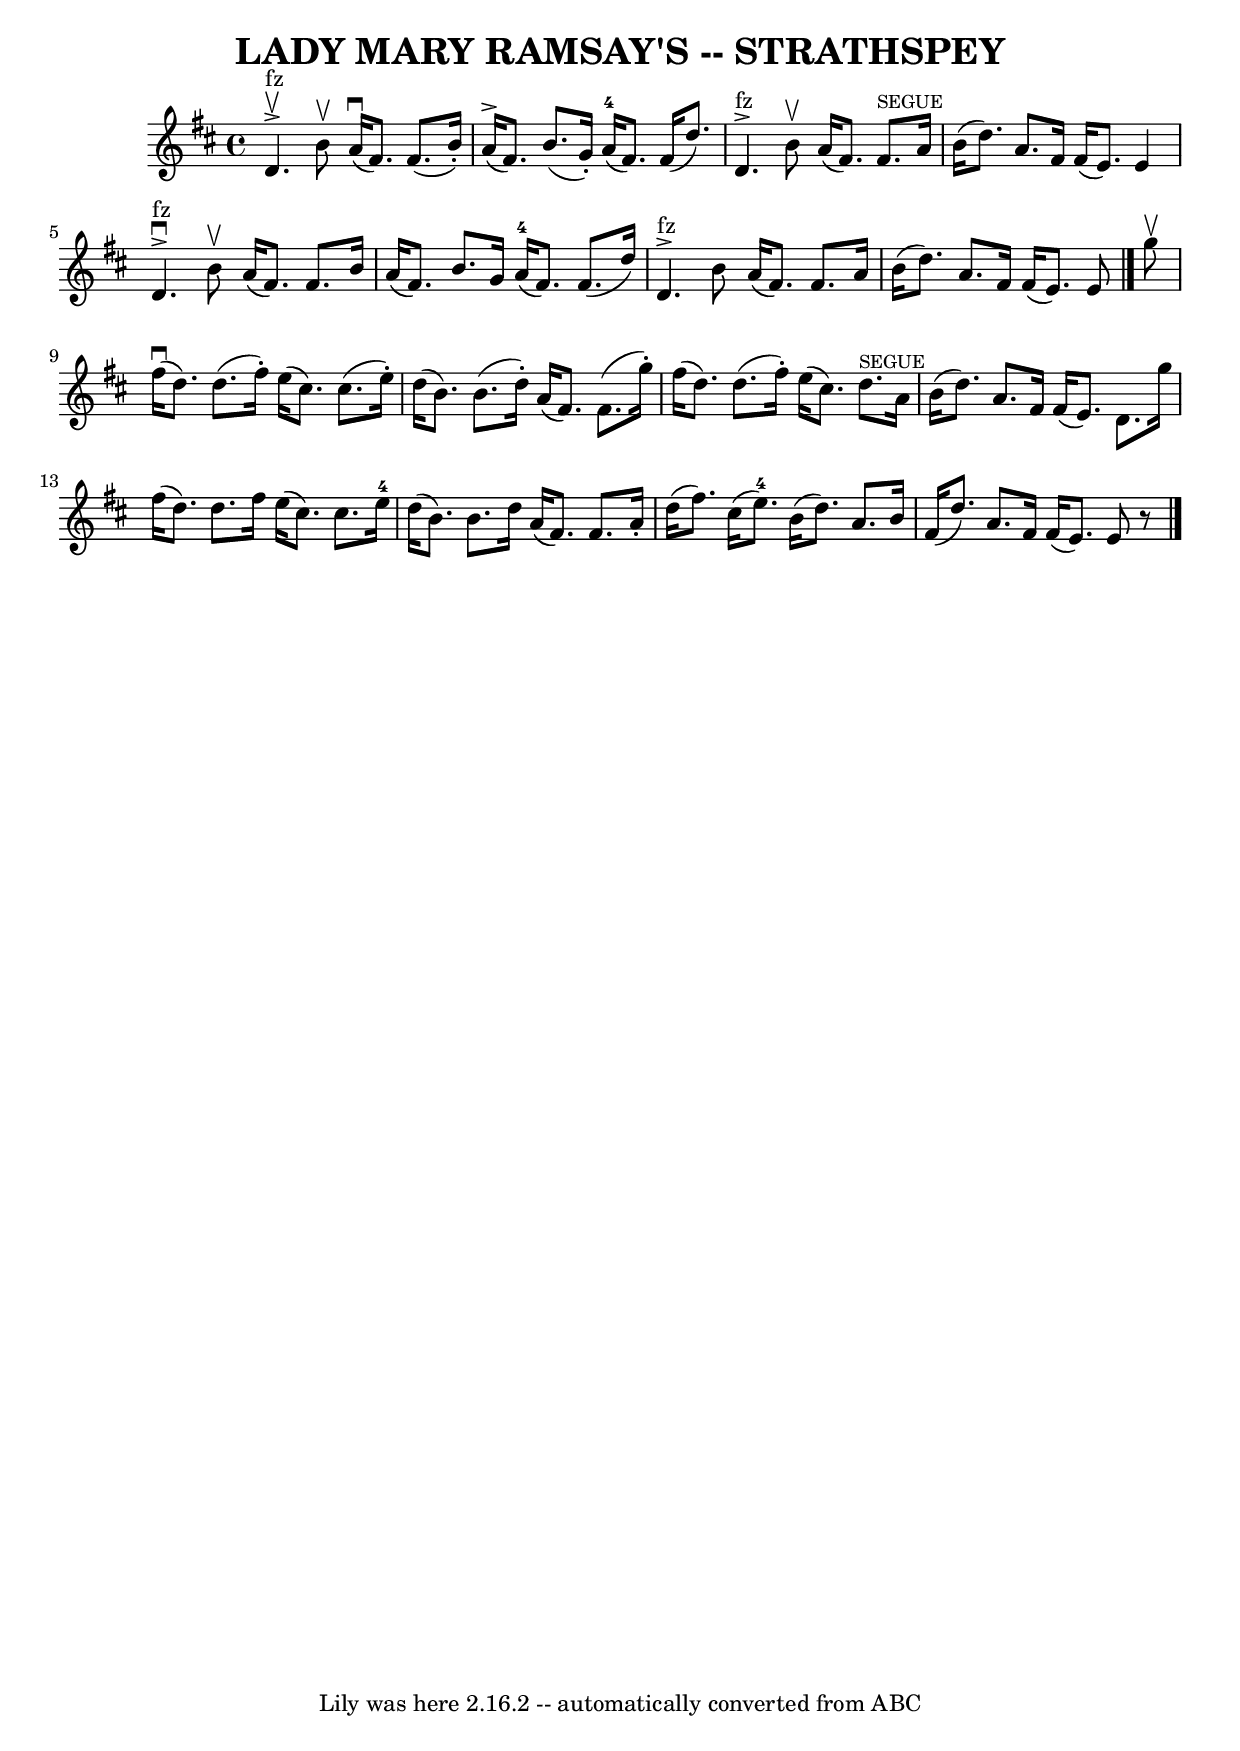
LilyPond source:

\version "2.16.2"
\include "Mammoth.ily"
\header {
  %% book = "Ryan's Mammoth Collection of Fiddle Tunes"
  crossRefNumber = "1"
  footnotes = ""
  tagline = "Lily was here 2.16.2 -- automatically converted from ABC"
  title = "LADY MARY RAMSAY'S -- STRATHSPEY"

}
voicedefault =  {


  \override Staff.TimeSignature #'style = #'C
  \time 4/4 
  \key d \major
  d'4.^"fz"^\upbow^\accent b'8^\upbow a'16 
  (^\downbow fis'8.) fis'8. (b'16-.)   |
  a'16 (^\accent   
  fis'8.) b'8. (g'16-.) a'16-4(fis'8.) fis'16 (d''8. 
  )   |
  d'4.^"fz"^\accent b'8^\upbow a'16 (fis'8.)   
  fis'8.^\segue a'16    |
  b'16 (d''8.) a'8. fis'16    
  fis'16 (e'8.) e'4    |
  d'4.^"fz"^\accent^\downbow b'8^\upbow a'16 (fis'8.) fis'8. b'16    |
  a'16 (fis'8.-) b'8. g'16 a'16-4(fis'8.) fis'8. (d''16)   
  |
  d'4.^"fz"^\accent b'8 a'16 (fis'8.) fis'8. a'16 
  |
  b'16 (d''8.) a'8. fis'16 fis'16 (e'8.) e'8  
  \bar "|." g''8^\upbow   |
  fis''16 (^\downbow d''8.)   
  d''8. (fis''16-.) e''16 (cis''8.) cis''8. (e''16-.)   
  |
  d''16 (b'8.) b'8. (d''16-.) a'16 (fis'8.)   
  fis'8. (g''16-.)   |
  fis''16 (d''8.) d''8. (fis''16-.) e''16 (cis''8.) d''8.^\segue a'16    |
  b'16 (
  d''8.) a'8. fis'16 fis'16 (e'8.) d'8. g''16    |
  
  fis''16 (d''8.) d''8. fis''16 e''16 (cis''8.) cis''8.   
  e''16-4   |
  d''16 (b'8.) b'8. d''16    |
  a'16 
  (fis'8.) fis'8. a'16-.   |
  d''16 (fis''8.)   
  cis''16 (e''8.-4) b'16 (d''8.) a'8. b'16    |
  
  fis'16 (d''8.) a'8. fis'16 fis'16 (e'8.) e'8    r8   
  \bar "|."   

}

\score{
  <<

    \context Staff="default"
    {
      \voicedefault 
      
    }

  >>
  \layout {
    
  }
  \midi {
  }

}
